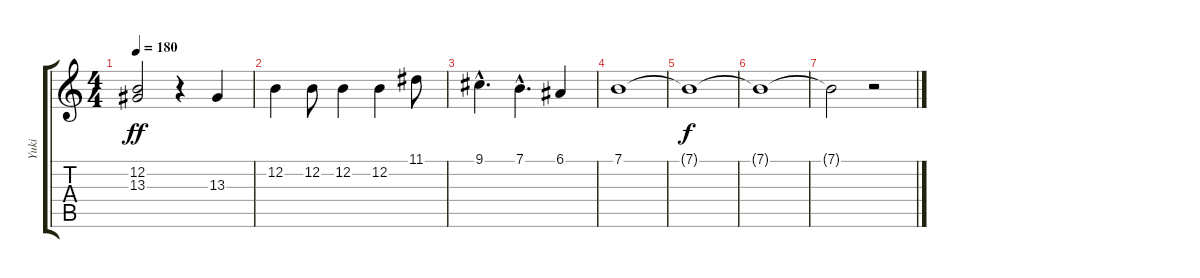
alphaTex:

\track ("Yuki" "Yuki") {instrument tenorsax}
\staff {score tabs}
\tuning (E4 B3 G3 D3 A2 E2) {hide}
\ts (4 4)
\tempo 180
\clef g2
\ks c
(12.2 13.3).2{dy ff} r.4 13.3.4 |
12.2.4 12.2.8 12.2.4 12.2.4 11.1.8 |
9.1{hac}.4{d} 7.1{hac}.4{d} 6.1.4 |
7.1.1 |
7.1{t}.1{dy f} |
7.1{t}.1 |
7.1{t}.2 r.2
